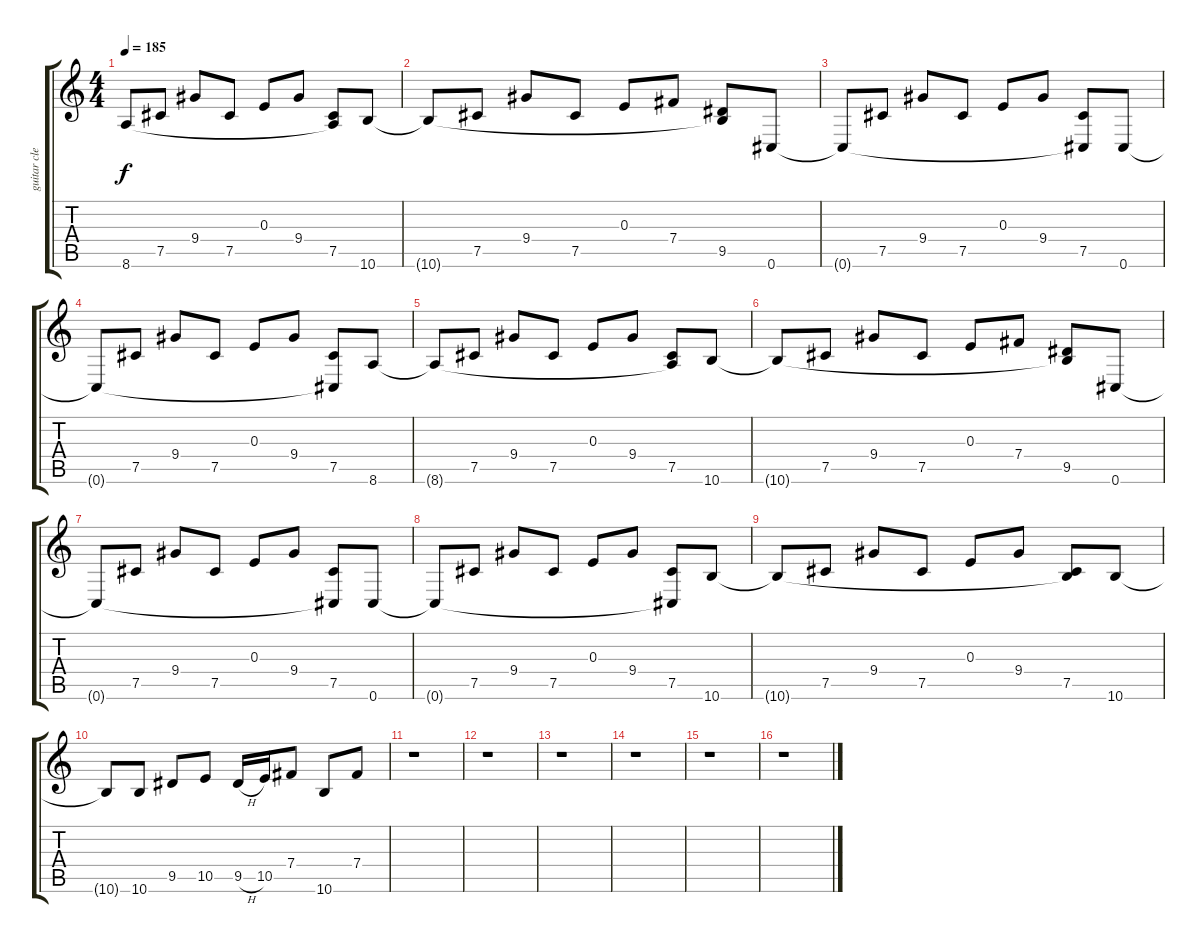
\track ("guitar clean" "guitar cle") {instrument electricguitarclean}
\staff {score tabs}
\tuning (Db4 Ab3 E3 B2 Gb2 Db2) {hide}
\ts (4 4)
\tempo 185
\clef g2
\ks c
8.6{t}.8{dy f} 7.5.8 9.4.8 7.5.8 0.3.8 9.4.8 (7.5 8.6{t}).8 10.6.8 |
10.6{t}.8 7.5.8 9.4.8 7.5.8 0.3.8 7.4.8 (9.5 10.6{t}).8 0.6.8 |
0.6{t}.8 7.5.8 9.4.8 7.5.8 0.3.8 9.4.8 (7.5 0.6{t}).8 0.6.8 |
0.6{t}.8 7.5.8 9.4.8 7.5.8 0.3.8 9.4.8 (7.5 0.6{t}).8 8.6.8 |
8.6{t}.8 7.5.8 9.4.8 7.5.8 0.3.8 9.4.8 (7.5 8.6{t}).8 10.6.8 |
10.6{t}.8 7.5.8 9.4.8 7.5.8 0.3.8 7.4.8 (9.5 10.6{t}).8 0.6.8 |
0.6{t}.8 7.5.8 9.4.8 7.5.8 0.3.8 9.4.8 (7.5 0.6{t}).8 0.6.8 |
0.6{t}.8 7.5.8 9.4.8 7.5.8 0.3.8 9.4.8 (7.5 0.6{t}).8 10.6.8 |
10.6{t}.8 7.5.8 9.4.8 7.5.8 0.3.8 9.4.8 (7.5 10.6{t}).8 10.6.8 |
10.6{t}.8 10.6.8 9.5.8 10.5.8 9.5{h}.16 10.5.16 7.4.8 10.6.8 7.4.8 |
r.1 |
r.1 |
r.1 |
r.1 |
r.1 |
r.1
